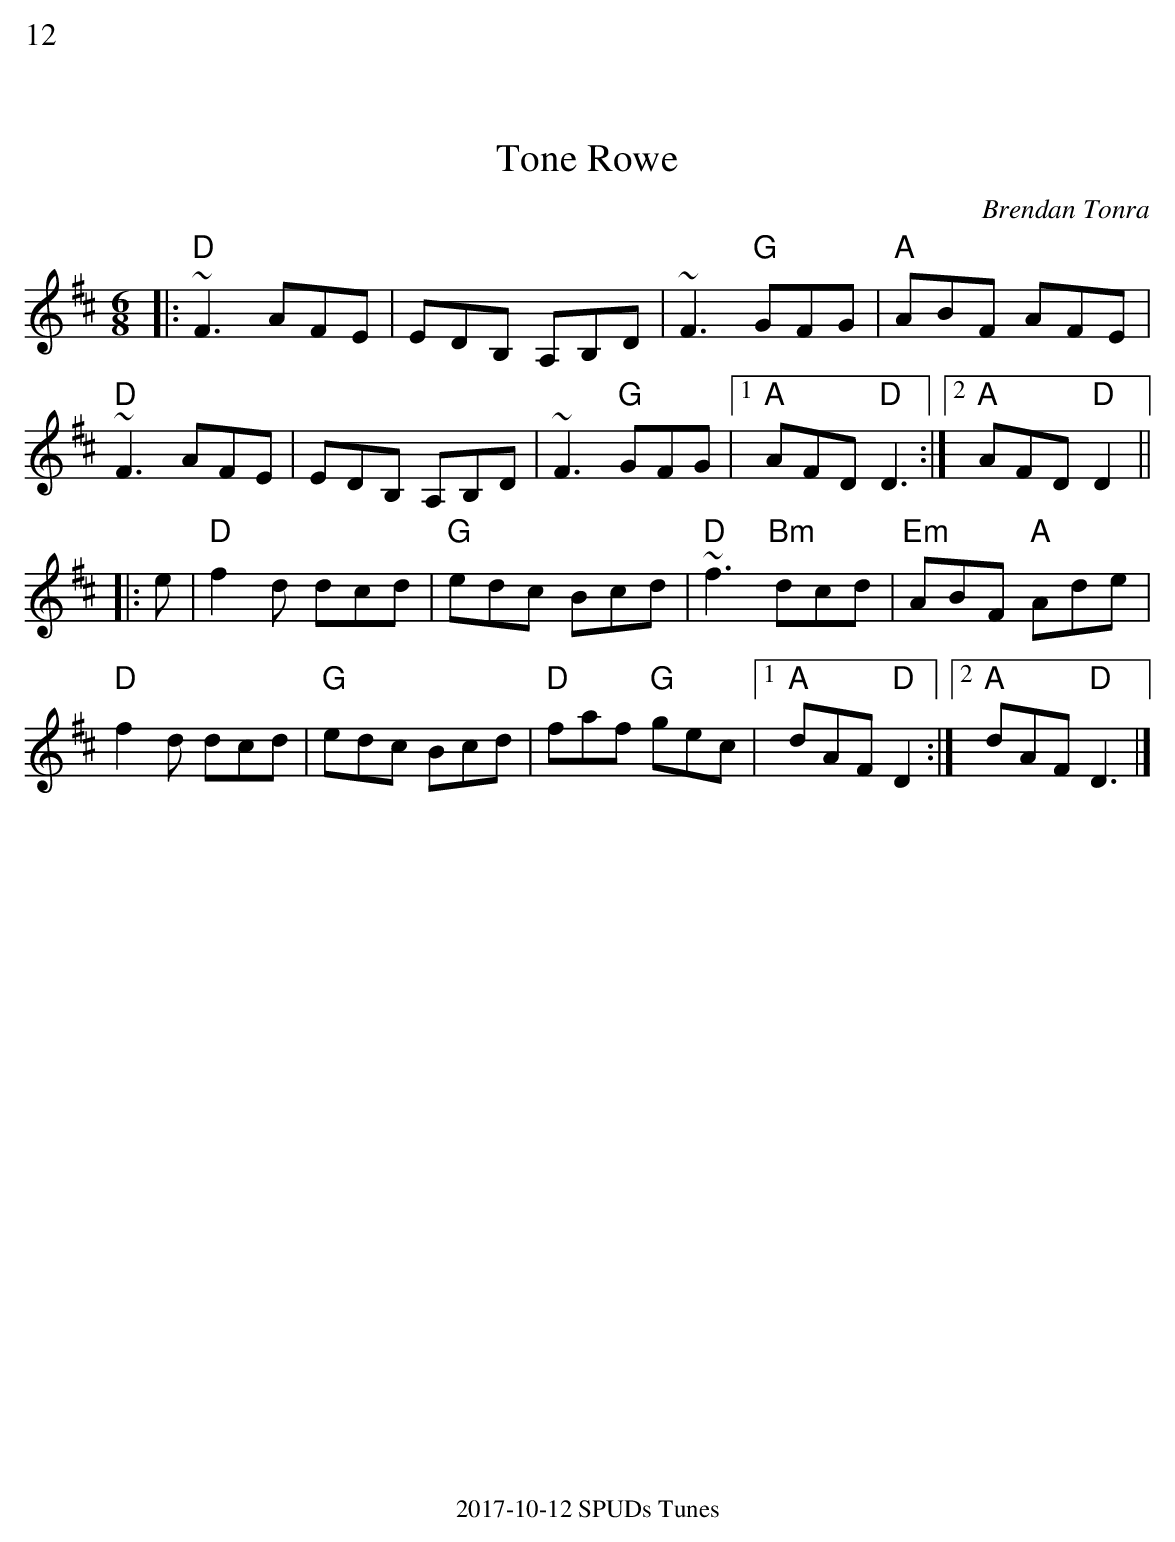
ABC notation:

X:1
%%text 12
T:Tone Rowe
C:Brendan Tonra
M:6/8
K:D
L:1/8
|:"D"~F3 AFE|EDB, A,B,D|~F3 "G"GFG|"A"ABF AFE|
"D"~F3 AFE|EDB, A,B,D|~F3 "G"GFG|1"A"AFD "D"D3:|2"A"AFD "D"D2||
|:e|"D"f2 d dcd |"G"edc Bcd|"D"~f3 "Bm"dcd|"Em"ABF "A"Ade|
"D"f2d dcd|"G"edc Bcd|"D"faf "G"gec|1"A"dAF "D"D2:|2"A"dAF "D"D3|]
